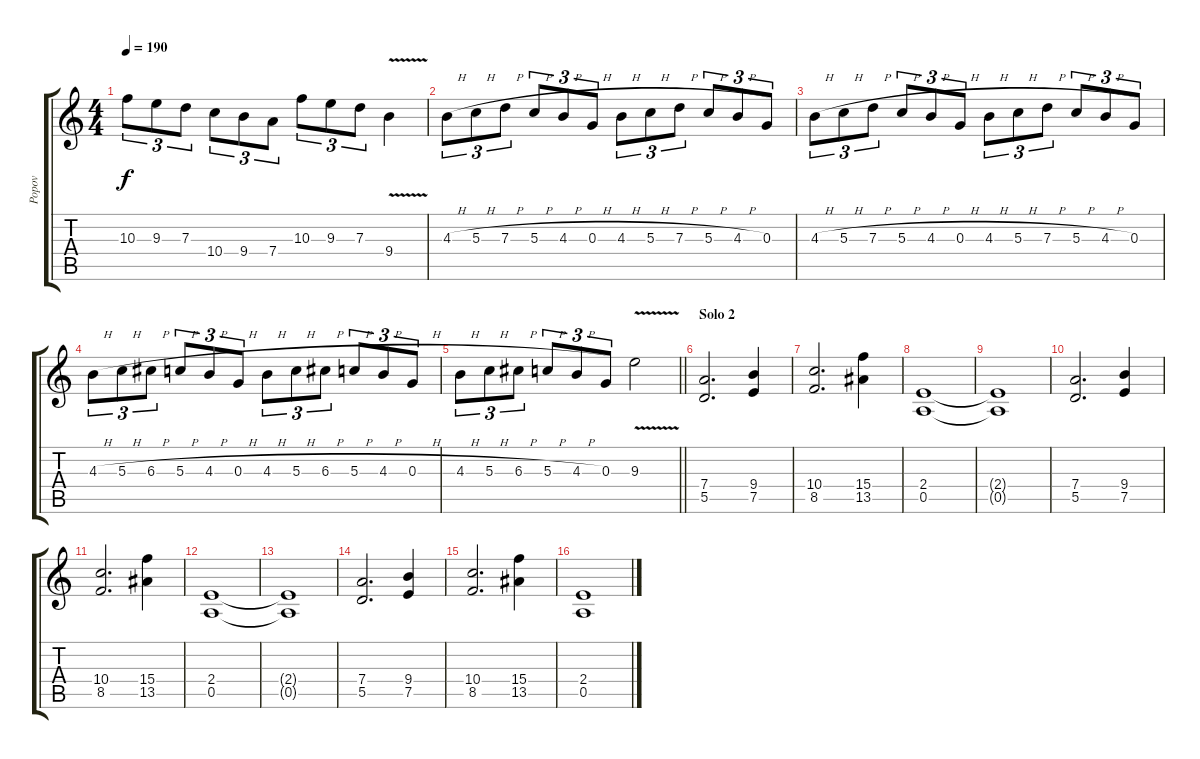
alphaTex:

\track ("Popov" "Popov") {instrument distortionguitar}
\staff {score tabs}
\tuning (E4 B3 G3 D3 A2 E2) {hide}
\ts (4 4)
\tempo 190
\clef g2
\ks c
10.3.8{tu (3 2) dy f} 9.3.8{tu (3 2)} 7.3.8{tu (3 2)} 10.4.8{tu (3 2)} 9.4.8{tu (3 2)} 7.4.8{tu (3 2)} 10.3.8{tu (3 2)} 9.3.8{tu (3 2)} 7.3.8{tu (3 2)} 9.4{v}.4 |
4.3{h}.8{tu (3 2)} 5.3{h}.8{tu (3 2)} 7.3{h}.8{tu (3 2)} 5.3{h}.8{tu (3 2)} 4.3{h}.8{tu (3 2)} 0.3{h}.8{tu (3 2)} 4.3{h}.8{tu (3 2)} 5.3{h}.8{tu (3 2)} 7.3{h}.8{tu (3 2)} 5.3{h}.8{tu (3 2)} 4.3{h}.8{tu (3 2)} 0.3.8{tu (3 2)} |
4.3{h}.8{tu (3 2)} 5.3{h}.8{tu (3 2)} 7.3{h}.8{tu (3 2)} 5.3{h}.8{tu (3 2)} 4.3{h}.8{tu (3 2)} 0.3{h}.8{tu (3 2)} 4.3{h}.8{tu (3 2)} 5.3{h}.8{tu (3 2)} 7.3{h}.8{tu (3 2)} 5.3{h}.8{tu (3 2)} 4.3{h}.8{tu (3 2)} 0.3.8{tu (3 2)} |
4.3{h}.8{tu (3 2)} 5.3{h}.8{tu (3 2)} 6.3{h}.8{tu (3 2)} 5.3{h}.8{tu (3 2)} 4.3{h}.8{tu (3 2)} 0.3{h}.8{tu (3 2)} 4.3{h}.8{tu (3 2)} 5.3{h}.8{tu (3 2)} 6.3{h}.8{tu (3 2)} 5.3{h}.8{tu (3 2)} 4.3{h}.8{tu (3 2)} 0.3{h}.8{tu (3 2)} |
\barLineRight lightlight
4.3{h}.8{tu (3 2)} 5.3{h}.8{tu (3 2)} 6.3{h}.8{tu (3 2)} 5.3{h}.8{tu (3 2)} 4.3{h}.8{tu (3 2)} 0.3.8{tu (3 2)} 9.3{v}.2 |
\section ("" "Solo 2")
(7.4 5.5).2{d} (9.4 7.5).4 |
(10.4 8.5).2{d} (15.4 13.5).4 |
(2.4 0.5).1 |
(2.4{t} 0.5{t}).1 |
(7.4 5.5).2{d} (9.4 7.5).4 |
(10.4 8.5).2{d} (15.4 13.5).4 |
(2.4 0.5).1 |
(2.4{t} 0.5{t}).1 |
(7.4 5.5).2{d} (9.4 7.5).4 |
(10.4 8.5).2{d} (15.4 13.5).4 |
(2.4 0.5).1
